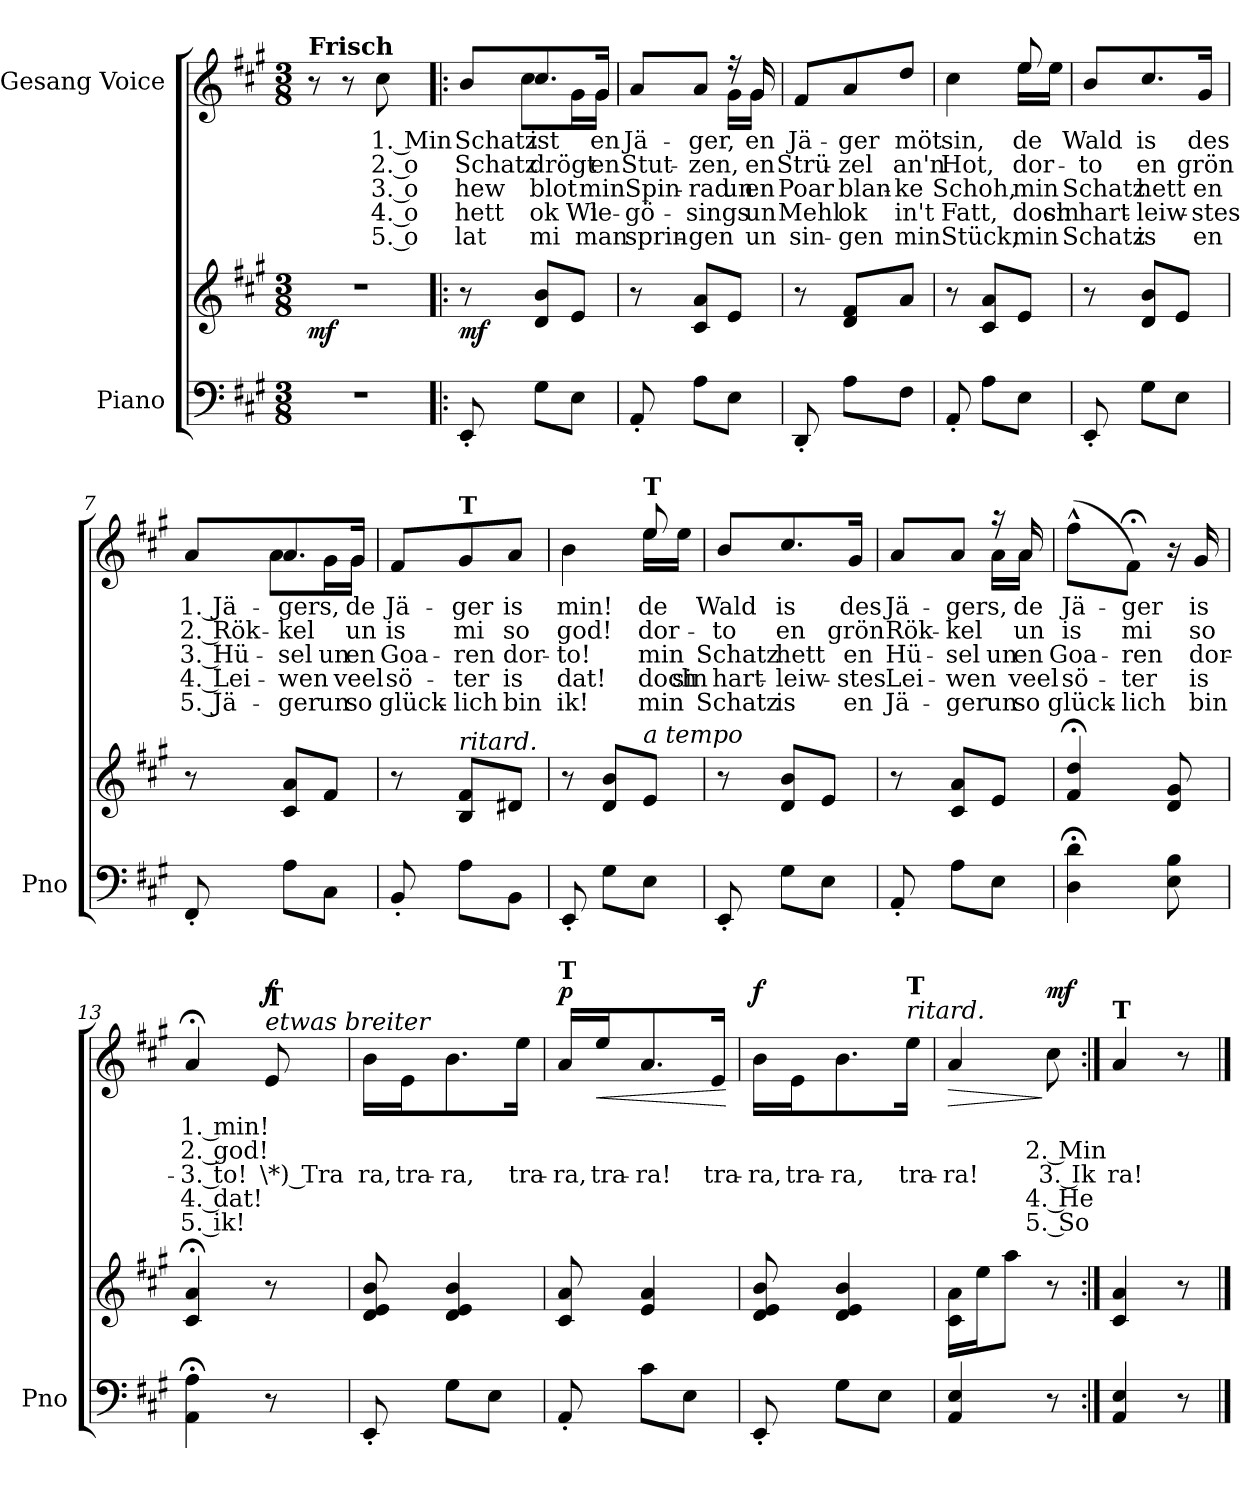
**kern	**kern	**dynam	**kern	**text	**text	**text	**text	**text	**dynam
*part2	*part2	*part2	*part1	*part1	*part1	*part1	*part1	*part1	*part1
*staff3	*staff2	*staff2/3	*staff1	*staff1	*staff1	*staff1	*staff1	*staff1	*staff1
*I"Piano	*	*	*I"Gesang Voice	*	*	*	*	*	*
*I'Pno	*	*	*	*	*	*	*	*	*
*clefF4	*clefG2	*	*clefG2	*	*	*	*	*	*
*k[f#c#g#]	*k[f#c#g#]	*	*k[f#c#g#]	*	*	*	*	*	*
*M3/8	*M3/8	*	*M3/8	*	*	*	*	*	*
=1	=1	=1	=1	=1	=1	=1	=1	=1	=1
!	!	!	!LO:TX:a:B:t=Frisch	!	!	!	!	!	!
!	!	!LO:DY:b	!	!	!	!	!	!	!
4.r	4.r	mf	8r	.	.	.	.	.	.
.	.	.	8r	.	.	.	.	.	.
!	!	!	!	!LO:LY:b	!LO:LY:b	!LO:LY:b	!LO:LY:b	!LO:LY:b	!
.	.	.	8cc#\	1. Min	2. o	3. o	4. o	5. o	.
=2!|:	=2!|:	=2!|:	=2!|:	=2!|:	=2!|:	=2!|:	=2!|:	=2!|:	=2!|:
!	!	!	!LO:TX:a:B:t=T	!	!	!	!	!	!
!	!	!LO:DY:b	!	!LO:LY:b	!LO:LY:b	!LO:LY:b	!LO:LY:b	!LO:LY:b	!
*	*	*	*^	*	*	*	*	*	*
8EE'/	8r	mf	8b/L	8rffyy	Schatz	Schatz	hew	hett	lat	.
!	!	!	!	!	!LO:LY:b	!LO:LY:b	!LO:LY:b	!LO:LY:b	!LO:LY:b	!
8G#\L	8d/ 8b/L	.	8.cc#/	8cc#\L	ist	drögt	blot	ok	mi	.
!	!	!	!	!	!	!	!	!LO:LY:b	!	!
8E\J	8e/J	.	.	16g#\L	.	.	.	Wi	.	.
!	!	!	!	!	!LO:LY:b	!LO:LY:b	!LO:LY:b	!LO:LY:b	!LO:LY:b	!
.	.	.	16g#/Jk	16g#\JJ	en	en	min	-le-	man	.
=3	=3	=3	=3	=3	=3	=3	=3	=3	=3	=3
!	!	!	!	!	!LO:LY:b	!LO:LY:b	!LO:LY:b	!LO:LY:b	!LO:LY:b	!
8AA'/	8r	.	8a/L	4rcyy	Jä-	Stut-	Spin-	-gö-	sprin-	.
!	!	!	!	!	!LO:LY:b	!LO:LY:b	!LO:LY:b	!LO:LY:b	!LO:LY:b	!
8A\L	8c#/ 8a/L	.	8a/J	.	-ger,	-zen,	-rad	-sings	-gen	.
!	!	!	!	!	!	!	!LO:LY:b	!	!	!
8E\J	8e/J	.	16r	16g#\LL	.	.	un	.	.	.
!	!	!	!	!	!LO:LY:b	!LO:LY:b	!LO:LY:b	!LO:LY:b	!LO:LY:b	!
.	.	.	16g#/	16g#\JJ	en	en	en	un	un	.
=4	=4	=4	=4	=4	=4	=4	=4	=4	=4	=4
!	!	!	!	!	!LO:LY:b	!LO:LY:b	!LO:LY:b	!LO:LY:b	!LO:LY:b	!
*	*	*	*v	*v	*	*	*	*	*	*
8DD'/	8r	.	8f#/L	Jä-	Strü-	Poar	Mehl	sin-	.
!	!	!	!	!LO:LY:b	!LO:LY:b	!LO:LY:b	!LO:LY:b	!LO:LY:b	!
8A\L	8d/ 8f#/L	.	8a/	-ger	-zel	blan-	ok	-gen	.
!	!	!	!	!LO:LY:b	!LO:LY:b	!LO:LY:b	!LO:LY:b	!LO:LY:b	!
8F#\J	8a/J	.	8dd/J	möt	an'n	-ke	in't	min	.
=5	=5	=5	=5	=5	=5	=5	=5	=5	=5
!	!	!	!	!LO:LY:b	!LO:LY:b	!LO:LY:b	!LO:LY:b	!LO:LY:b	!
*	*	*	*^	*	*	*	*	*	*
8AA'/	8r	.	4cc#\	4rcyy	sin,	Hot,	Schoh,	Fatt,	Stück,	.
8A\L	8c#/ 8a/L	.	.	.	.	.	.	.	.	.
!	!	!	!	!	!LO:LY:b	!LO:LY:b	!LO:LY:b	!LO:LY:b	!LO:LY:b	!
8E\J	8e/J	.	8ee/	16ee\LL	de	dor-	min	doch	min	.
!	!	!	!	!	!	!	!	!LO:LY:b	!	!
.	.	.	.	16ee\JJ	.	.	.	sin	.	.
=6	=6	=6	=6	=6	=6	=6	=6	=6	=6	=6
!	!	!	!	!	!LO:LY:b	!LO:LY:b	!LO:LY:b	!LO:LY:b	!LO:LY:b	!
*	*	*	*v	*v	*	*	*	*	*	*
8EE'/	8r	.	8b/L	Wald	-to	Schatz	hart-	Schatz	.
!	!	!	!	!LO:LY:b	!LO:LY:b	!LO:LY:b	!LO:LY:b	!LO:LY:b	!
8G#\L	8d/ 8b/L	.	8.cc#/	is	en	hett	-leiw-	is	.
8E\J	8e/J	.	.	.	.	.	.	.	.
!	!	!	!	!LO:LY:b	!LO:LY:b	!LO:LY:b	!LO:LY:b	!LO:LY:b	!
.	.	.	16g#/Jk	des	grön	en	-stes	en	.
!!LO:LB:g=z
=7	=7	=7	=7	=7	=7	=7	=7	=7	=7
!	!	!	!	!LO:LY:b	!LO:LY:b	!LO:LY:b	!LO:LY:b	!LO:LY:b	!
*	*	*	*^	*	*	*	*	*	*
8FF#'/	8r	.	8a/L	8rcyy	1. Jä-	2. Rök-	3. Hü-	4. Lei-	5. Jä-	.
!	!	!	!	!	!LO:LY:b	!LO:LY:b	!LO:LY:b	!LO:LY:b	!LO:LY:b	!
8A\L	8c#/ 8a/L	.	8.a/	8a\L	-gers,	-kel	-sel	-wen	-ger	.
!	!	!	!	!	!	!	!LO:LY:b	!	!LO:LY:b	!
8C#\J	8f#/J	.	.	16g#\L	.	.	un	.	un	.
!	!	!	!	!	!LO:LY:b	!LO:LY:b	!LO:LY:b	!LO:LY:b	!LO:LY:b	!
.	.	.	16g#/Jk	16g#\JJ	de	un	en	veel	so	.
=8	=8	=8	=8	=8	=8	=8	=8	=8	=8	=8
!	!	!	!	!	!LO:LY:b	!LO:LY:b	!LO:LY:b	!LO:LY:b	!LO:LY:b	!
*	*	*	*v	*v	*	*	*	*	*	*
8BB'/	8r	.	8f#/L	Jä-	is	Goa-	sö-	glück-	.
!	!	!	!LO:TX:a:B:t=T	!	!	!	!	!	!
!	!LO:TX:a:i:t=ritard.	!	!	!	!	!	!	!	!
!	!	!	!	!LO:LY:b	!LO:LY:b	!LO:LY:b	!LO:LY:b	!LO:LY:b	!
8A\L	8B/ 8f#/L	.	8g#/	-ger	mi	-ren	-ter	-lich	.
!	!	!	!	!LO:LY:b	!LO:LY:b	!LO:LY:b	!LO:LY:b	!LO:LY:b	!
8BB\J	8d#X/J	.	8a/J	is	so	dor-	is	bin	.
=9	=9	=9	=9	=9	=9	=9	=9	=9	=9
!	!	!	!	!LO:LY:b	!LO:LY:b	!LO:LY:b	!LO:LY:b	!LO:LY:b	!
*	*	*	*^	*	*	*	*	*	*
8EE'/	8r	.	4b\	4rcyy	min!	god!	-to!	dat!	ik!	.
8G#\L	8d/ 8b/L	.	.	.	.	.	.	.	.	.
!	!	!	!LO:TX:a:B:t=T	!	!	!	!	!	!	!
!	!LO:TX:a:i:t=a tempo	!	!	!	!	!	!	!	!	!
!	!	!	!	!	!LO:LY:b	!LO:LY:b	!LO:LY:b	!LO:LY:b	!LO:LY:b	!
8E\J	8e/J	.	8ee/	16ee!\LL	de	dor-	min	doch	min	.
!	!	!	!	!	!	!	!	!LO:LY:b	!	!
.	.	.	.	16ee\JJ	.	.	.	sin	.	.
=10	=10	=10	=10	=10	=10	=10	=10	=10	=10	=10
!	!	!	!	!	!LO:LY:b	!LO:LY:b	!LO:LY:b	!LO:LY:b	!LO:LY:b	!
*	*	*	*v	*v	*	*	*	*	*	*
8EE'/	8r	.	8b/L	Wald	-to	Schatz	hart-	Schatz	.
!	!	!	!	!LO:LY:b	!LO:LY:b	!LO:LY:b	!LO:LY:b	!LO:LY:b	!
8G#\L	8d/ 8b/L	.	8.cc#/	is	en	hett	-leiw-	is	.
8E\J	8e/J	.	.	.	.	.	.	.	.
!	!	!	!	!LO:LY:b	!LO:LY:b	!LO:LY:b	!LO:LY:b	!LO:LY:b	!
.	.	.	16g#/Jk	des	grön	en	-stes	en	.
=11	=11	=11	=11	=11	=11	=11	=11	=11	=11
!	!	!	!	!LO:LY:b	!LO:LY:b	!LO:LY:b	!LO:LY:b	!LO:LY:b	!
*	*	*	*^	*	*	*	*	*	*
8AA'/	8r	.	8a/L	8reyy	Jä-	Rök-	Hü-	Lei-	Jä-	.
!	!	!	!	!	!LO:LY:b	!LO:LY:b	!LO:LY:b	!LO:LY:b	!LO:LY:b	!
8A\L	8c#/ 8a/L	.	8a/J	8reyy	-gers,	-kel	-sel	-wen	-ger	.
!	!	!	!	!	!	!	!LO:LY:b	!	!LO:LY:b	!
8E\J	8e/J	.	16r	16a\LL	.	.	un	.	un	.
!	!	!	!	!	!LO:LY:b	!LO:LY:b	!LO:LY:b	!LO:LY:b	!LO:LY:b	!
.	.	.	16a/	16a\JJ	de	un	en	veel	so	.
=12	=12	=12	=12	=12	=12	=12	=12	=12	=12	=12
!	!	!	!	!	!LO:LY:b	!LO:LY:b	!LO:LY:b	!LO:LY:b	!LO:LY:b	!
*	*	*	*v	*v	*	*	*	*	*	*
4D\;< 4d\;<	4f#/;< 4dd/;<	.	(>8ff#^^\L	Jä-	is	Goa-	sö-	glück-	.
!	!	!	!	!LO:LY:b	!LO:LY:b	!LO:LY:b	!LO:LY:b	!LO:LY:b	!
.	.	.	8f#;<\J)	-ger	mi	-ren	-ter	-lich	.
8E\ 8B\	8d/ 8g#/	.	16r	.	.	.	.	.	.
!	!	!	!	!LO:LY:b	!LO:LY:b	!LO:LY:b	!LO:LY:b	!LO:LY:b	!
.	.	.	16g#/	is	so	dor-	is	bin	.
!!LO:LB:g=z
=13	=13	=13	=13	=13	=13	=13	=13	=13	=13
!	!	!	!	!LO:LY:b	!LO:LY:b	!LO:LY:b	!LO:LY:b	!LO:LY:b	!
4AA\;< 4A\;<	4c#/;< 4a/;<	.	4a;</	1. min!	2. god!	-3. to!	4. dat!	5. ik!	.
!	!	!	!LO:TX:a:i:t=etwas breiter	!	!	!	!	!	!
!	!	!	!LO:TX:a:B:t=T	!	!	!	!	!	!
!	!	!	!	!	!	!LO:LY:b	!	!	!LO:DY:a
8r	8r	.	8e/	.	.	\*) Tra	.	.	f
=14	=14	=14	=14	=14	=14	=14	=14	=14	=14
!	!	!	!	!	!	!LO:LY:b	!	!	!
8EE'/	8d/ 8e/ 8b/	.	16b\LL	.	.	-ra,	.	.	.
!	!	!	!	!	!	!LO:LY:b	!	!	!
.	.	.	16e\J	.	.	tra-	.	.	.
!	!	!	!	!	!	!LO:LY:b	!	!	!
8G#\L	4d/ 4e/ 4b/	.	8.b\	.	.	-ra,	.	.	.
8E\J	.	.	.	.	.	.	.	.	.
!	!	!	!	!	!	!LO:LY:b	!	!	!
.	.	.	16ee\Jk	.	.	tra-	.	.	.
=15	=15	=15	=15	=15	=15	=15	=15	=15	=15
!	!	!	!LO:TX:a:B:t=T	!	!	!	!	!	!
!	!	!	!	!	!	!LO:LY:b	!	!	!LO:DY:a
8AA'/	8c#/ 8a/	.	16a/LL	.	.	-ra,	.	.	p
!	!	!	!	!	!	!LO:LY:b	!	!	!LO:HP:b
.	.	.	16ee/J	.	.	tra-	.	.	<
!	!	!	!	!	!	!LO:LY:b	!	!	!
8c#\L	4e/ 4a/	.	8.a/	.	.	-ra!	.	.	.
8E\J	.	.	.	.	.	.	.	.	.
!	!	!	!	!	!	!LO:LY:b	!	!	!
.	.	.	16e/Jk	.	.	tra-	.	.	.
.	.	.	.	.	.	.	.	.	[
=16	=16	=16	=16	=16	=16	=16	=16	=16	=16
!	!	!	!	!	!	!LO:LY:b	!	!	!LO:DY:a
8EE'/	8d/ 8e/ 8b/	.	16b\LL	.	.	-ra,	.	.	f
!	!	!	!	!	!	!LO:LY:b	!	!	!
.	.	.	16e\J	.	.	tra-	.	.	.
!	!	!	!	!	!	!LO:LY:b	!	!	!
8G#\L	4d/ 4e/ 4b/	.	8.b\	.	.	-ra,	.	.	.
8E\J	.	.	.	.	.	.	.	.	.
!	!	!	!LO:TX:a:i:t=ritard.	!	!	!	!	!	!
!	!	!	!LO:TX:a:B:t=T	!	!	!	!	!	!
!	!	!	!	!	!	!LO:LY:b	!	!	!
.	.	.	16ee\Jk	.	.	tra-	.	.	.
=17	=17	=17	=17	=17	=17	=17	=17	=17	=17
!	!	!	!	!	!	!LO:LY:b	!	!	!LO:HP:b
4AA/ 4E/	16c#\ 16a\LL	.	4a/	.	.	-ra!	.	.	>
.	16ee\J	.	.	.	.	.	.	.	.
.	8aa\J	.	.	.	.	.	.	.	.
!	!	!	!	!	!LO:LY:b	!LO:LY:b	!LO:LY:b	!LO:LY:b	!LO:DY:n=1:a
8r	8r	.	8cc#\	.	2. Min	3. Ik	4. He	5. So	] mf
=18:|!	=18:|!	=18:|!	=18:|!	=18:|!	=18:|!	=18:|!	=18:|!	=18:|!	=18:|!
!	!	!	!LO:TX:a:B:t=T	!	!	!	!	!	!
!	!	!	!	!	!	!LO:LY:b	!	!	!
4AA/ 4E/	4c#/ 4a/	.	4a/	.	.	- ra!	.	.	.
8r	8r	.	8r	.	.	.	.	.	.
==	==	==	==	==	==	==	==	==	==
*-	*-	*-	*-	*-	*-	*-	*-	*-	*-
